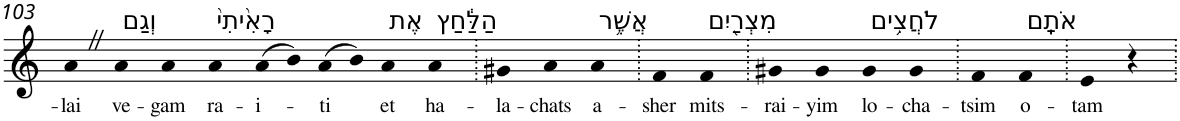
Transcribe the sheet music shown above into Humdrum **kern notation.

**kern	**text
*part1	*part1
*staff1	*staff1
*I"Piano	*
*I'Pno	*
!!LO:PB:g=z
*clefG2	*
*k[]	*
=103	=103
!	!LO:LY:b
4aZ	-lai
!LO:TX:a:t=וְגַם	!
!	!LO:LY:b
4a	ve-
!	!LO:LY:b
4a	-gam
!LO:TX:a:t=רָאִ֙יתִי֙	!
!	!LO:LY:b
4a	ra-
!	!LO:LY:b
(>8a	-i-
8b)	.
!	!LO:LY:b
(>8a	-ti
8b)	.
!LO:TX:a:t=אֶת	!
!	!LO:LY:b
4a	et
!LO:TX:a:t=הַלַּ֔חַץ	!
!	!LO:LY:b
4a	ha-
=104.	=104.
!	!LO:LY:b
4g#X	-la-
!	!LO:LY:b
4a	-chats
!LO:TX:a:t=אֲשֶׁ֥ר	!
!	!LO:LY:b
4a	a-
=105.	=105.
!	!LO:LY:b
4f	-sher
!LO:TX:a:t=מִצְרַ֖יִם	!
!	!LO:LY:b
4f	mits-
=106.	=106.
!	!LO:LY:b
4g#X	-rai-
!	!LO:LY:b
4g#	-yim
!LO:TX:a:t=לֹחֲצִ֥ים	!
!	!LO:LY:b
4g#	lo-
!	!LO:LY:b
4g#	-cha-
=107.	=107.
!	!LO:LY:b
4f	-tsim
!LO:TX:a:t=אֹתָֽם	!
!	!LO:LY:b
4f	o-
=108.	=108.
!	!LO:LY:b
4e	-tam
4r	.
=.	=.
*-	*-
